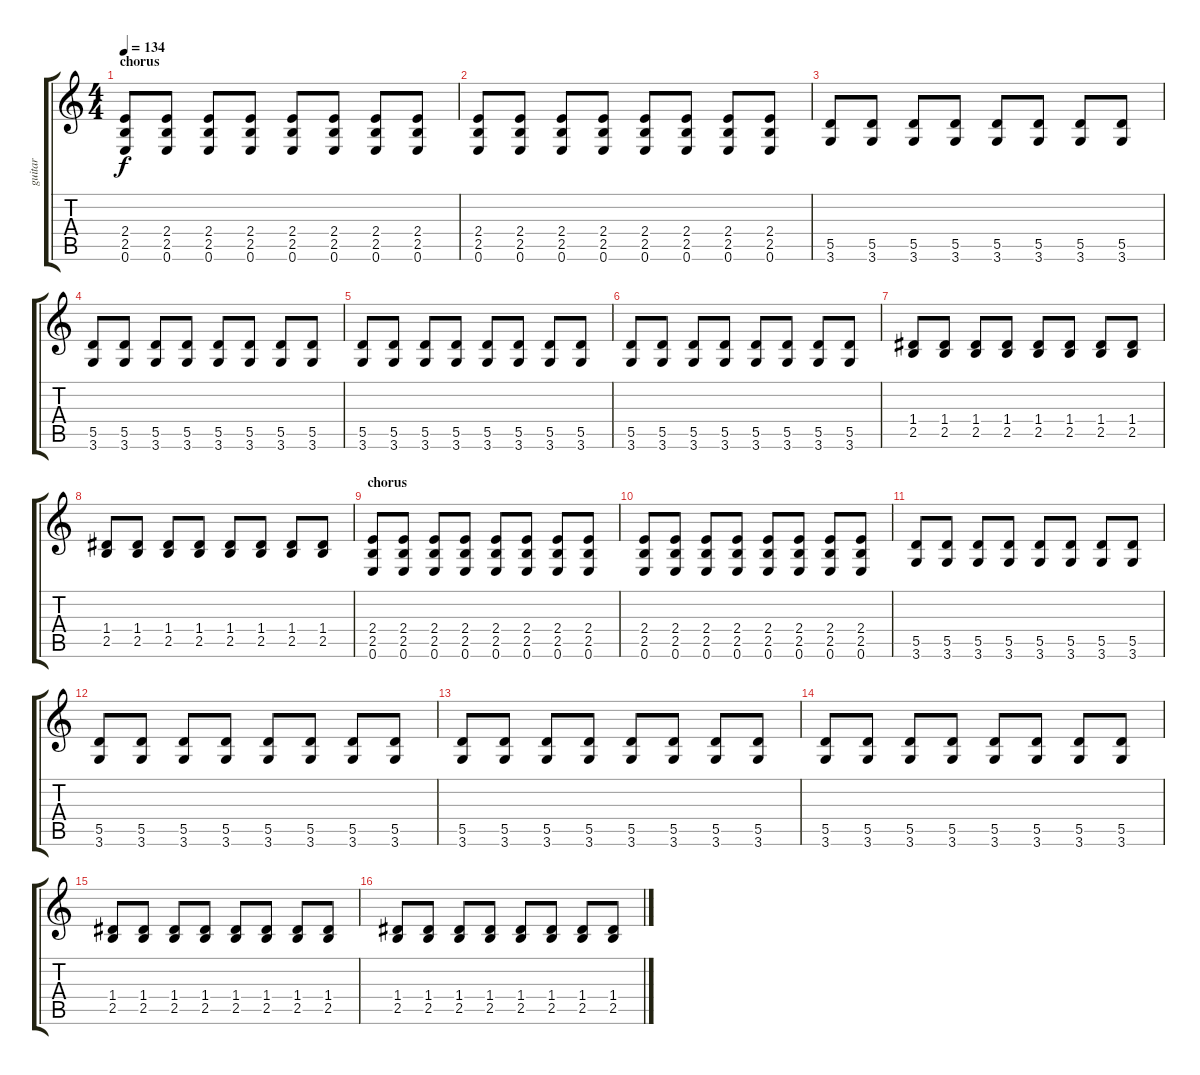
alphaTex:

\track ("guitar" "guitar") {instrument overdrivenguitar}
\staff {score tabs}
\tuning (E4 B3 G3 D3 A2 E2) {hide}
\ts (4 4)
\section ("" "chorus")
\tempo 134
\clef g2
\ks c
(2.4 2.5 0.6).8{dy f} (2.4 2.5 0.6).8 (2.4 2.5 0.6).8 (2.4 2.5 0.6).8 (2.4 2.5 0.6).8 (2.4 2.5 0.6).8 (2.4 2.5 0.6).8 (2.4 2.5 0.6).8 |
(2.4 2.5 0.6).8 (2.4 2.5 0.6).8 (2.4 2.5 0.6).8 (2.4 2.5 0.6).8 (2.4 2.5 0.6).8 (2.4 2.5 0.6).8 (2.4 2.5 0.6).8 (2.4 2.5 0.6).8 |
(5.5 3.6).8 (5.5 3.6).8 (5.5 3.6).8 (5.5 3.6).8 (5.5 3.6).8 (5.5 3.6).8 (5.5 3.6).8 (5.5 3.6).8 |
(5.5 3.6).8 (5.5 3.6).8 (5.5 3.6).8 (5.5 3.6).8 (5.5 3.6).8 (5.5 3.6).8 (5.5 3.6).8 (5.5 3.6).8 |
(5.5 3.6).8 (5.5 3.6).8 (5.5 3.6).8 (5.5 3.6).8 (5.5 3.6).8 (5.5 3.6).8 (5.5 3.6).8 (5.5 3.6).8 |
(5.5 3.6).8 (5.5 3.6).8 (5.5 3.6).8 (5.5 3.6).8 (5.5 3.6).8 (5.5 3.6).8 (5.5 3.6).8 (5.5 3.6).8 |
(1.4 2.5).8 (1.4 2.5).8 (1.4 2.5).8 (1.4 2.5).8 (1.4 2.5).8 (1.4 2.5).8 (1.4 2.5).8 (1.4 2.5).8 |
(1.4 2.5).8 (1.4 2.5).8 (1.4 2.5).8 (1.4 2.5).8 (1.4 2.5).8 (1.4 2.5).8 (1.4 2.5).8 (1.4 2.5).8 |
\section ("" "chorus")
(2.4 2.5 0.6).8 (2.4 2.5 0.6).8 (2.4 2.5 0.6).8 (2.4 2.5 0.6).8 (2.4 2.5 0.6).8 (2.4 2.5 0.6).8 (2.4 2.5 0.6).8 (2.4 2.5 0.6).8 |
(2.4 2.5 0.6).8 (2.4 2.5 0.6).8 (2.4 2.5 0.6).8 (2.4 2.5 0.6).8 (2.4 2.5 0.6).8 (2.4 2.5 0.6).8 (2.4 2.5 0.6).8 (2.4 2.5 0.6).8 |
(5.5 3.6).8 (5.5 3.6).8 (5.5 3.6).8 (5.5 3.6).8 (5.5 3.6).8 (5.5 3.6).8 (5.5 3.6).8 (5.5 3.6).8 |
(5.5 3.6).8 (5.5 3.6).8 (5.5 3.6).8 (5.5 3.6).8 (5.5 3.6).8 (5.5 3.6).8 (5.5 3.6).8 (5.5 3.6).8 |
(5.5 3.6).8 (5.5 3.6).8 (5.5 3.6).8 (5.5 3.6).8 (5.5 3.6).8 (5.5 3.6).8 (5.5 3.6).8 (5.5 3.6).8 |
(5.5 3.6).8 (5.5 3.6).8 (5.5 3.6).8 (5.5 3.6).8 (5.5 3.6).8 (5.5 3.6).8 (5.5 3.6).8 (5.5 3.6).8 |
(1.4 2.5).8 (1.4 2.5).8 (1.4 2.5).8 (1.4 2.5).8 (1.4 2.5).8 (1.4 2.5).8 (1.4 2.5).8 (1.4 2.5).8 |
(1.4 2.5).8 (1.4 2.5).8 (1.4 2.5).8 (1.4 2.5).8 (1.4 2.5).8 (1.4 2.5).8 (1.4 2.5).8 (1.4 2.5).8{volume 11}
